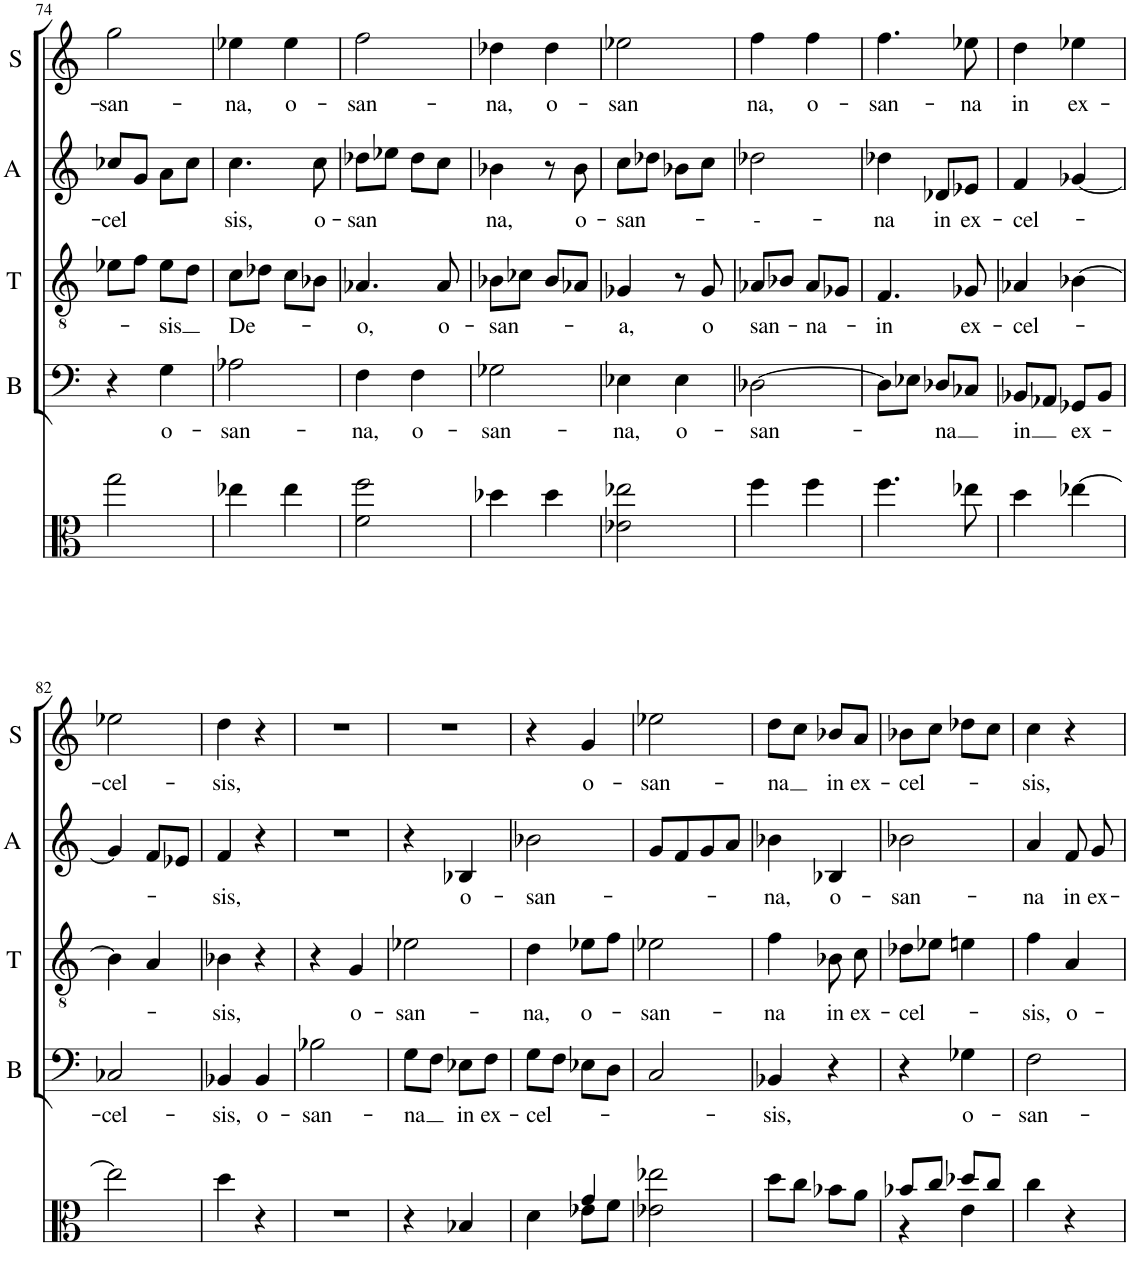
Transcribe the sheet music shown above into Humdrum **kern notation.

**kern	**kern	**text	**kern	**text	**kern	**text	**kern	**text
*part5	*part4	*part4	*part3	*part3	*part2	*part2	*part1	*part1
*staff5	*staff4	*staff4	*staff3	*staff3	*staff2	*staff2	*staff1	*staff1
*I"Bratschen	*I"Bass	*	*I"Tenor	*	*I"Alt	*	*I"Sopran	*
*	*I'B	*	*I'T	*	*I'A	*	*I'S	*
!!LO:PB:g=z
*clefC3	*clefF4	*	*clefGv2	*	*clefG2	*	*clefG2	*
*	*	*	*ITrd7c12	*	*ITrd1c2	*	*	*
*k[]	*k[]	*	*k[]	*	*k[]	*	*k[]	*
*M2/4	*M2/4	*	*M2/4	*	*M2/4	*	*M2/4	*
=74	=74	=74	=74	=74	=74	=74	=74	=74
!	!	!	!	!	!	!LO:LY:b	!	!LO:LY:b
2gg\	4r	.	8e-X\L	.	8cc-X/L	-cel	2gg\	-san-
.	.	.	8f\J	.	8g/J	.	.	.
!	!	!LO:LY:b	!	!LO:LY:b	!	!	!	!
.	4G\	o-	8e-\L	sis	8a\L	.	.	.
.	.	.	8d\J	.	8cc-\J	.	.	.
=75	=75	=75	=75	=75	=75	=75	=75	=75
!	!	!LO:LY:b	!	!LO:LY:b	!	!LO:LY:b	!	!LO:LY:b
4ee-X\	2A-X\	-san-	8c\L	De-	4.cc\	sis,	4ee-X\	-na,
.	.	.	8d-X\J	.	.	.	.	.
!	!	!	!	!	!	!	!	!LO:LY:b
4ee-\	.	.	8c\L	.	.	.	4ee-\	o-
!	!	!	!	!	!	!LO:LY:b	!	!
.	.	.	8B-X\J	.	8cc\	o-	.	.
=76	=76	=76	=76	=76	=76	=76	=76	=76
!	!	!LO:LY:b	!	!LO:LY:b	!	!LO:LY:b	!	!LO:LY:b
2f\ 2ff\	4F\	-na,	4.A-X/	o,	8dd-X\L	-san	2ff\	-san-
.	.	.	.	.	8ee-X\J	.	.	.
!	!	!LO:LY:b	!	!	!	!	!	!
.	4F\	o-	.	.	8dd-\L	.	.	.
!	!	!	!	!LO:LY:b	!	!	!	!
.	.	.	8A-/	o-	8cc\J	.	.	.
=77	=77	=77	=77	=77	=77	=77	=77	=77
!	!	!LO:LY:b	!	!LO:LY:b	!	!LO:LY:b	!	!LO:LY:b
4dd-X\	2G-X\	-san-	8B-X\L	-san-	4b-X\	na,	4dd-X\	-na,
.	.	.	8c-X\J	.	.	.	.	.
!	!	!	!	!	!	!	!	!LO:LY:b
4dd-\	.	.	8B-/L	.	8r	.	4dd-\	o-
!	!	!	!	!	!	!LO:LY:b	!	!
.	.	.	8A-X/J	.	8b-\	o-	.	.
=78	=78	=78	=78	=78	=78	=78	=78	=78
!	!	!LO:LY:b	!	!LO:LY:b	!	!LO:LY:b	!	!LO:LY:b
2e-X\ 2ee-X\	4E-X\	-na,	4G-X/	-a,	8cc\L	-san-	2ee-X\	-san
.	.	.	.	.	8dd-X\J	.	.	.
!	!	!LO:LY:b	!	!	!	!	!	!
.	4E-\	o-	8r	.	8b-X\L	.	.	.
!	!	!	!	!LO:LY:b	!	!	!	!
.	.	.	8G-/	o	8cc\J	.	.	.
=79	=79	=79	=79	=79	=79	=79	=79	=79
!	!	!LO:LY:b	!	!LO:LY:b	!	!LO:LY:b	!	!LO:LY:b
4ff\	[2D-X\	-san-	8A-X/L	-san-	2dd-X\	---	4ff\	na,
.	.	.	8B-X/J	.	.	.	.	.
!	!	!	!	!LO:LY:b	!	!	!	!LO:LY:b
4ff\	.	.	8A-/L	-na-	.	.	4ff\	o-
.	.	.	8G-X/J	.	.	.	.	.
=80	=80	=80	=80	=80	=80	=80	=80	=80
!	!	!	!	!LO:LY:b	!	!LO:LY:b	!	!LO:LY:b
4.ff\	8D-\L]	.	4.F/	-in	4dd-X\	-na	4.ff\	-san-
.	8E-X\J	.	.	.	.	.	.	.
!	!	!LO:LY:b	!	!	!	!LO:LY:b	!	!
.	8D-X/L	-na	.	.	8d-X/L	in	.	.
!	!	!	!	!LO:LY:b	!	!LO:LY:b	!	!LO:LY:b
8ee-X\	8C-X/J	.	8G-X/	ex-	8e-X/J	ex-	8ee-X\	-na
=81	=81	=81	=81	=81	=81	=81	=81	=81
!	!	!LO:LY:b	!	!LO:LY:b	!	!LO:LY:b	!	!LO:LY:b
4dd\	8BB-X/L	in	4A-X/	-cel-	4f/	-cel-	4dd\	in
.	8AA-X/J	.	.	.	.	.	.	.
!	!	!LO:LY:b	!	!	!	!	!	!LO:LY:b
[4ee-X\	8GG-X/L	ex-	[4B-X\	.	[4g-X/	.	4ee-X\	ex-
.	8BB-/J	.	.	.	.	.	.	.
!!LO:LB:g=z
=82	=82	=82	=82	=82	=82	=82	=82	=82
!	!	!LO:LY:b	!	!	!	!	!	!LO:LY:b
2ee-\]	2C-X/	-cel-	4B-\]	.	4g-/]	.	2ee-X\	-cel-
.	.	.	4A/	.	8f/L	.	.	.
.	.	.	.	.	8e-X/J	.	.	.
=83	=83	=83	=83	=83	=83	=83	=83	=83
!	!	!LO:LY:b	!	!LO:LY:b	!	!LO:LY:b	!	!LO:LY:b
4dd\	4BB-X/	-sis,	4B-X\	-sis,	4f/	-sis,	4dd\	-sis,
!	!	!LO:LY:b	!	!	!	!	!	!
4r	4BB-/	o-	4r	.	4r	.	4r	.
=84	=84	=84	=84	=84	=84	=84	=84	=84
!	!	!LO:LY:b	!	!	!	!	!	!
2r	2B-X\	-san-	4r	.	2r	.	2r	.
!	!	!	!	!LO:LY:b	!	!	!	!
.	.	.	4G/	o-	.	.	.	.
=85	=85	=85	=85	=85	=85	=85	=85	=85
!	!	!LO:LY:b	!	!LO:LY:b	!	!	!	!
4r	8G\L	-na	2e-X\	-san-	4r	.	2r	.
.	8F\J	.	.	.	.	.	.	.
!	!	!LO:LY:b	!	!	!	!LO:LY:b	!	!
4B-X/	8E-X\L	in	.	.	4B-X/	o-	.	.
!	!	!LO:LY:b	!	!	!	!	!	!
.	8F\J	ex-	.	.	.	.	.	.
=86	=86	=86	=86	=86	=86	=86	=86	=86
*^	*	*	*	*	*	*	*	*
!	!	!	!LO:LY:b	!	!LO:LY:b	!	!LO:LY:b	!	!
4d\	4ryy	8G\L	-cel-	4d\	-na,	2b-X\	-san-	4r	.
.	.	8F\J	.	.	.	.	.	.	.
!	!	!	!	!	!LO:LY:b	!	!	!	!LO:LY:b
4g/	8e-X\L	8E-X\L	.	8e-X\L	o-	.	.	4g/	o-
.	8f\J	8D\J	.	8f\J	.	.	.	.	.
=87	=87	=87	=87	=87	=87	=87	=87	=87	=87
!	!	!	!	!	!LO:LY:b	!	!	!	!LO:LY:b
*v	*v	*	*	*	*	*	*	*	*
2e-X\ 2ee-X\	2C/	.	2e-X\	-san-	8g/L	.	2ee-X\	-san-
.	.	.	.	.	8f/	.	.	.
.	.	.	.	.	8g/	.	.	.
.	.	.	.	.	8a/J	.	.	.
=88	=88	=88	=88	=88	=88	=88	=88	=88
!	!	!LO:LY:b	!	!LO:LY:b	!	!LO:LY:b	!	!LO:LY:b
8dd\L	4BB-X/	-sis,	4f\	-na	4b-X\	-na,	8dd\L	-na
8cc\J	.	.	.	.	.	.	8cc\J	.
!	!	!	!	!LO:LY:b	!	!LO:LY:b	!	!LO:LY:b
8b-X\L	4r	.	8B-X\	in	4B-X/	o-	8b-X/L	in
!	!	!	!	!LO:LY:b	!	!	!	!LO:LY:b
8a\J	.	.	8c\	ex-	.	.	8a/J	ex-
=89	=89	=89	=89	=89	=89	=89	=89	=89
*^	*	*	*	*	*	*	*	*
!	!	!	!	!	!LO:LY:b	!	!LO:LY:b	!	!LO:LY:b
8b-X/L	4r	4r	.	8d-X\L	-cel-	2b-X\	-san-	8b-X\L	-cel-
8cc/J	.	.	.	8e-X\J	.	.	.	8cc\J	.
!	!	!	!LO:LY:b	!	!	!	!	!	!
8dd-X/L	4e\	4G-X\	o-	4en\	.	.	.	8dd-X\L	.
8cc/J	.	.	.	.	.	.	.	8cc\J	.
*v	*v	*	*	*	*	*	*	*	*
=90	=90	=90	=90	=90	=90	=90	=90	=90
!	!	!LO:LY:b	!	!LO:LY:b	!	!LO:LY:b	!	!LO:LY:b
4cc\	2F\	-san-	4f\	-sis,	4a/	-na	4cc\	-sis,
!	!	!	!	!LO:LY:b	!	!LO:LY:b	!	!
4r	.	.	4A/	o-	8f/	in	4r	.
!	!	!	!	!	!	!LO:LY:b	!	!
.	.	.	.	.	8g/	ex-	.	.
=	=	=	=	=	=	=	=	=
*-	*-	*-	*-	*-	*-	*-	*-	*-
